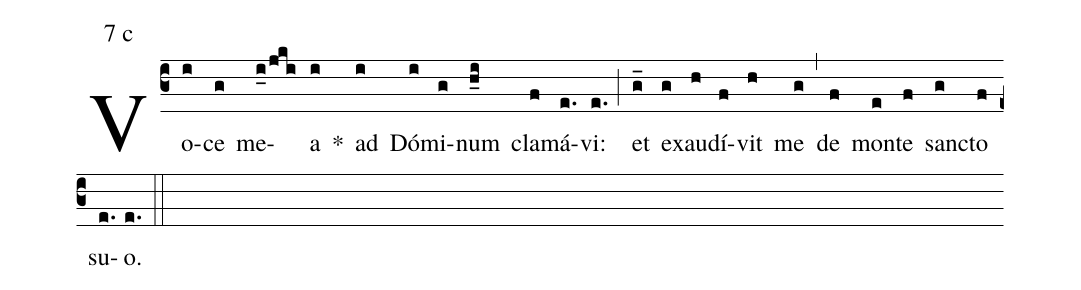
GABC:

mode:7 c;
%%
(c3) Vo(i)ce(g) me(i_0/jki)a(i) *() ad(i) Dó(i)mi(g)num(h_i) cla(f)má(e.)vi:(e.) (;)et(g_) e(g)xau(h)dí(f)vit(h) me(g) (,) de(f) mon(e)te(f) san(g)cto(f) su(e.)o.(e.) (::)
